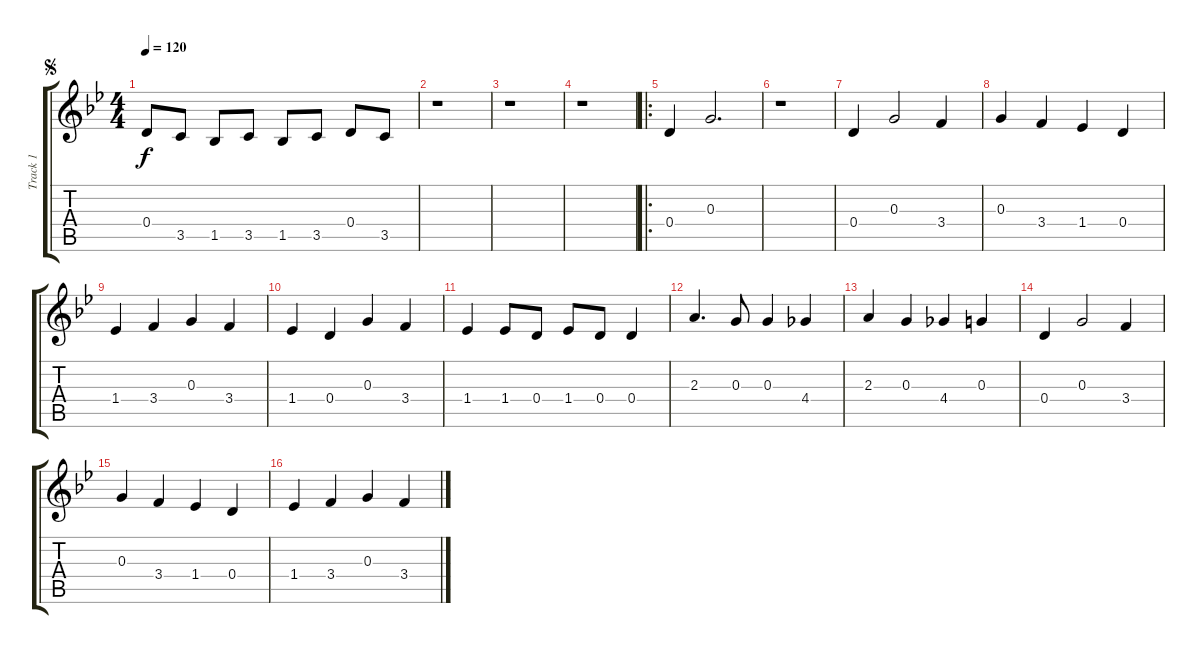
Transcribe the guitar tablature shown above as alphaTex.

\track ("Track 1" "Track 1") {instrument acousticguitarsteel}
\staff {score tabs}
\tuning (E4 B3 G3 D3 A2 E2) {hide}
\ts (4 4)
\jump segno
\tempo 120
\clef g2
\ks bb
0.4.8{dy f} 3.5.8 1.5.8 3.5.8 1.5.8 3.5.8 0.4.8 3.5.8 |
r.1 |
r.1 |
r.1 |
\ro
0.4.4 0.3.2{d} |
r.1 |
0.4.4 0.3.2 3.4.4 |
0.3.4 3.4.4 1.4.4 0.4.4 |
1.4.4 3.4.4 0.3.4 3.4.4 |
1.4.4 0.4.4 0.3.4 3.4.4 |
1.4.4 1.4.8 0.4.8 1.4.8 0.4.8 0.4.4 |
2.3.4{d} 0.3.8 0.3.4 4.4.4 |
2.3.4 0.3.4 4.4.4 0.3.4 |
0.4.4 0.3.2 3.4.4 |
0.3.4 3.4.4 1.4.4 0.4.4 |
1.4.4 3.4.4 0.3.4 3.4.4
